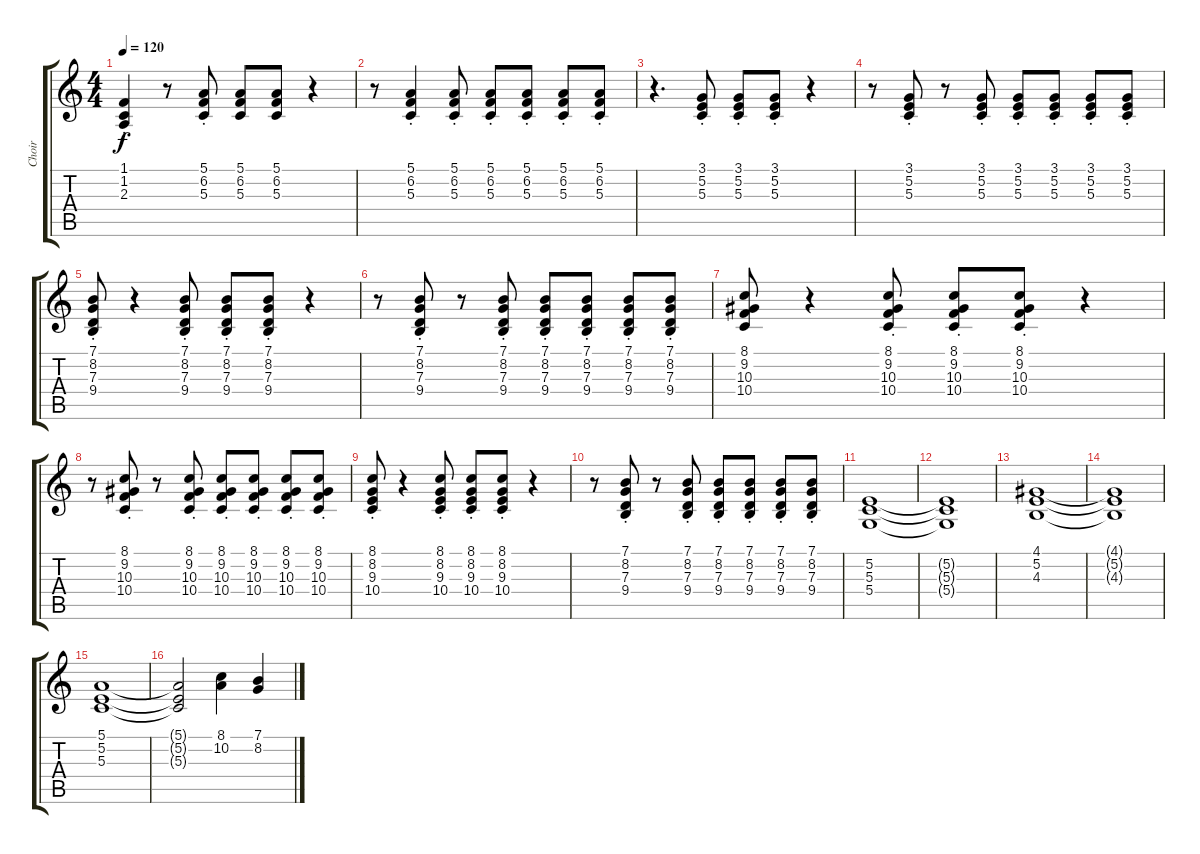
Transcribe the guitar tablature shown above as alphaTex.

\track ("Choir" "Choir") {instrument voiceoohs}
\staff {score tabs}
\tuning (E4 B3 G3 D3 A2 E2) {hide}
\ts (4 4)
\tempo 120
\clef g2
\ks c
(1.1{st} 1.2{st} 2.3{st}).4{dy f} r.8 (5.1{st} 6.2{st} 5.3{st}).8 (5.1 6.2 5.3).8 (5.1 6.2 5.3).8 r.4 |
r.8 (5.1{st} 6.2{st} 5.3{st}).4 (5.1{st} 6.2{st} 5.3{st}).8 (5.1{st} 6.2{st} 5.3{st}).8 (5.1{st} 6.2{st} 5.3{st}).8 (5.1{st} 6.2{st} 5.3{st}).8 (5.1{st} 6.2{st} 5.3{st}).8 |
r.4{d} (3.1{st} 5.2{st} 5.3{st}).8 (3.1{st} 5.2{st} 5.3{st}).8 (3.1{st} 5.2{st} 5.3{st}).8 r.4 |
r.8 (3.1{st} 5.2{st} 5.3{st}).8 r.8 (3.1{st} 5.2{st} 5.3{st}).8 (3.1{st} 5.2{st} 5.3{st}).8 (3.1{st} 5.2{st} 5.3{st}).8 (3.1{st} 5.2{st} 5.3{st}).8 (3.1{st} 5.2{st} 5.3{st}).8 |
(7.1{st} 8.2{st} 7.3{st} 9.4{st}).8 r.4 (7.1{st} 8.2{st} 7.3{st} 9.4{st}).8 (7.1{st} 8.2{st} 7.3{st} 9.4{st}).8 (7.1{st} 8.2{st} 7.3{st} 9.4{st}).8 r.4 |
r.8 (7.1{st} 8.2{st} 7.3{st} 9.4{st}).8 r.8 (7.1{st} 8.2{st} 7.3{st} 9.4{st}).8 (7.1{st} 8.2{st} 7.3{st} 9.4{st}).8 (7.1{st} 8.2{st} 7.3{st} 9.4{st}).8 (7.1{st} 8.2{st} 7.3{st} 9.4{st}).8 (7.1{st} 8.2{st} 7.3{st} 9.4{st}).8 |
(8.1 9.2 10.3 10.4).8 r.4 (8.1{st} 9.2{st} 10.3{st} 10.4{st}).8 (8.1{st} 9.2{st} 10.3{st} 10.4{st}).8 (8.1{st} 9.2{st} 10.3{st} 10.4{st}).8 r.4 |
r.8 (8.1{st} 9.2{st} 10.3{st} 10.4{st}).8 r.8 (8.1{st} 9.2{st} 10.3{st} 10.4{st}).8 (8.1{st} 9.2{st} 10.3{st} 10.4{st}).8 (8.1{st} 9.2{st} 10.3{st} 10.4{st}).8 (8.1{st} 9.2{st} 10.3{st} 10.4{st}).8 (8.1{st} 9.2{st} 10.3{st} 10.4{st}).8 |
(8.1{st} 8.2{st} 9.3{st} 10.4{st}).8 r.4 (8.1{st} 8.2{st} 9.3{st} 10.4{st}).8 (8.1{st} 8.2{st} 9.3{st} 10.4{st}).8 (8.1{st} 8.2{st} 9.3{st} 10.4{st}).8 r.4 |
r.8 (7.1{st} 8.2{st} 7.3{st} 9.4{st}).8 r.8 (7.1{st} 8.2{st} 7.3{st} 9.4{st}).8 (7.1{st} 8.2{st} 7.3{st} 9.4{st}).8 (7.1{st} 8.2{st} 7.3{st} 9.4{st}).8 (7.1{st} 8.2{st} 7.3{st} 9.4{st}).8 (7.1{st} 8.2{st} 7.3{st} 9.4{st}).8 |
(5.2 5.3 5.4).1 |
(5.2{t} 5.3{t} 5.4{t}).1 |
(4.1 5.2 4.3).1 |
(4.1{t} 5.2{t} 4.3{t}).1 |
(5.1 5.2 5.3).1 |
(5.1{t} 5.2{t} 5.3{t}).2 (8.1 10.2).4 (7.1 8.2).4
